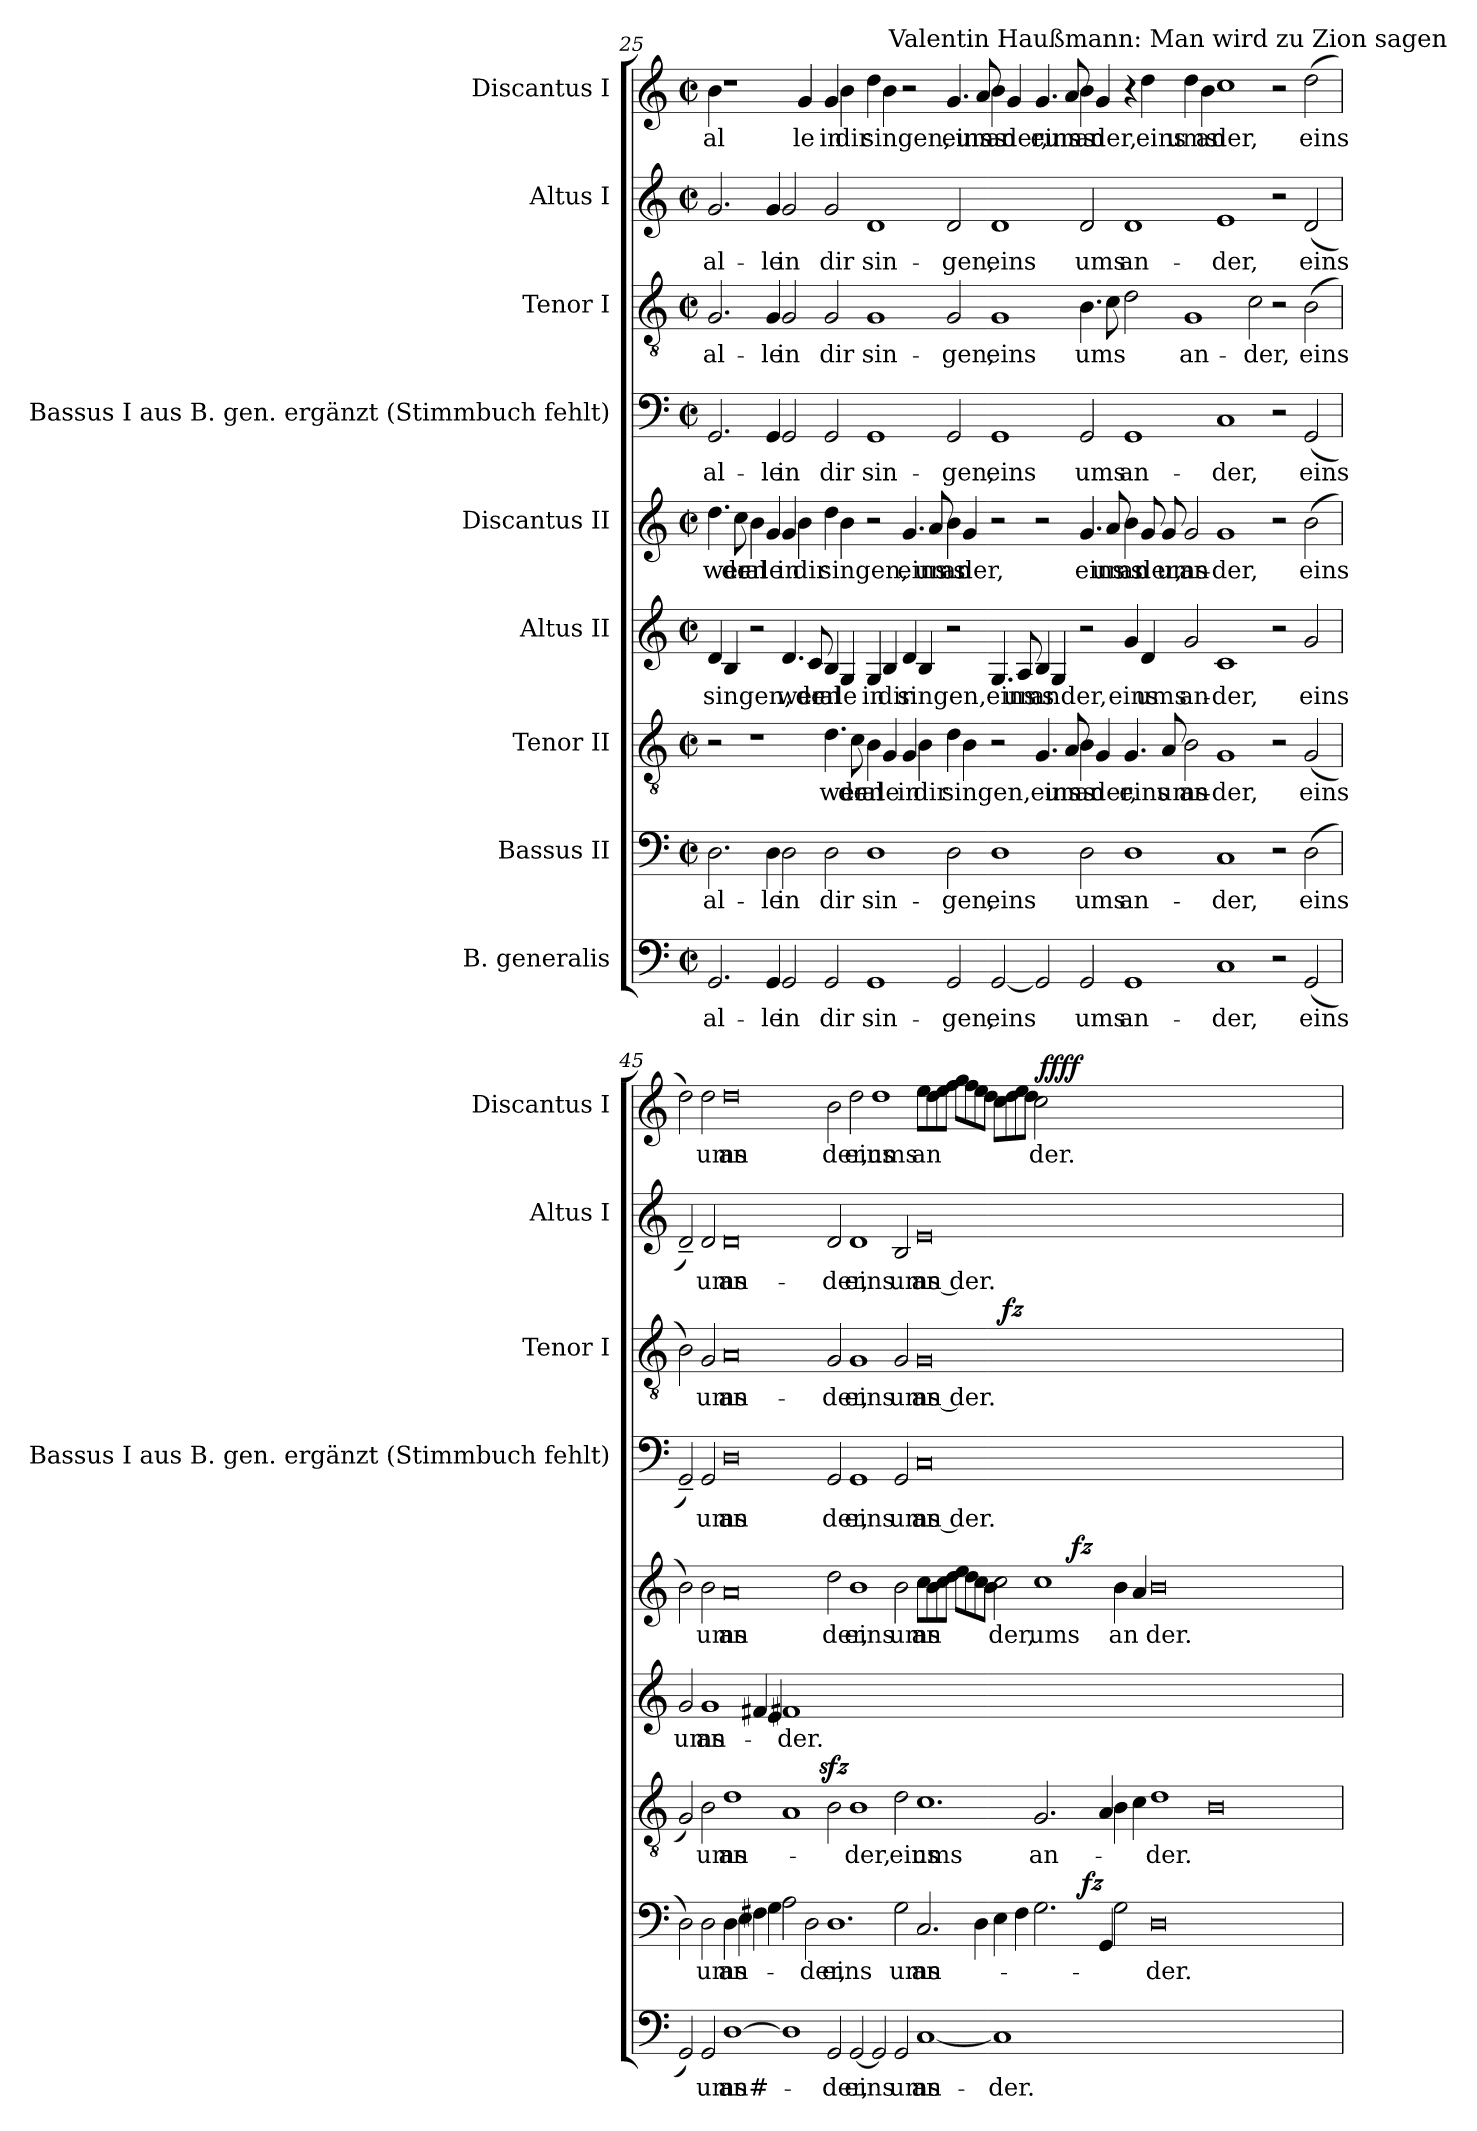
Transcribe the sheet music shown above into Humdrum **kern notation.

**kern	**text	**kern	**text	**dynam	**kern	**text	**kern	**text	**kern	**text	**dynam	**kern	**text	**kern	**text	**dynam	**kern	**text	**kern	**text	**dynam
*part9	*part9	*part8	*part8	*part8	*part7	*part7	*part6	*part6	*part5	*part5	*part5	*part4	*part4	*part3	*part3	*part3	*part2	*part2	*part1	*part1	*part1
*staff9	*staff9	*staff8	*staff8	*staff8	*staff7	*staff7	*staff6	*staff6	*staff5	*staff5	*staff5	*staff4	*staff4	*staff3	*staff3	*staff3	*staff2	*staff2	*staff1	*staff1	*staff1
*I"B. generalis	*	*I"Bassus II	*	*	*I"Tenor II	*	*I"Altus II	*	*I"Discantus II	*	*	*I"Bassus I aus B. gen. ergänzt  (Stimmbuch fehlt)	*	*I"Tenor I	*	*	*I"Altus I	*	*I"Discantus I	*	*
*	*	*	*	*	*	*	*	*	*	*	*	*I'Bassus I aus B. gen. ergänzt  (Stimmbuch fehlt)	*	*I'Tenor I	*	*	*I'Altus I	*	*I'Discantus I	*	*
!!LO:PB:g=z
*clefF4	*	*clefF4	*	*	*clefGv2	*	*clefG2	*	*clefG2	*	*	*clefF4	*	*clefGv2	*	*	*clefG2	*	*clefG2	*	*
*M2/2	*	*M2/2	*	*	*M2/2	*	*M2/2	*	*M2/2	*	*	*M2/2	*	*M2/2	*	*	*M2/2	*	*M2/2	*	*
*met(c|)	*	*met(c|)	*	*	*met(c|)	*	*met(c|)	*	*met(c|)	*	*	*met(c|)	*	*met(c|)	*	*	*met(c|)	*	*met(c|)	*	*
=25	=25	=25	=25	=25	=25	=25	=25	=25	=25	=25	=25	=25	=25	=25	=25	=25	=25	=25	=25	=25	=25
!	!LO:LY:b:cj	!	!LO:LY:b:cj	!	!	!	!	!LO:LY:b	!	!LO:LY:b:cj	!	!	!LO:LY:b:cj	!	!LO:LY:b:cj	!	!	!LO:LY:b:cj	!	!LO:LY:b:cj	!
*	*	*	*	*	*	*	*	*	*	*	*	*	*	*	*	*	*	*	*^	*	*
2.GG/	al-	2.D\	al-	.	2r	.	4d/	singen,	4.dd\	wer-	.	2.GG/	al-	2.G/	al-	.	2.g/	al-	4b\	1ryy	al	.
.	.	.	.	.	.	.	4B/	.	.	.	.	.	.	.	.	.	.	.	1r	.	.	.
!	!	!	!	!	!	!	!	!	!	!LO:LY:b:cj	!	!	!	!	!	!	!	!	!	!	!	!
.	.	.	.	.	.	.	.	.	8cc\	-den	.	.	.	.	.	.	.	.	.	.	.	.
!	!	!	!	!	!	!	!	!	!	!LO:LY:b:cj	!	!	!	!	!	!	!	!	!	!	!	!
.	.	.	.	.	1r	.	2r	.	4b\	al-	.	.	.	.	.	.	.	.	.	.	.	.
!	!LO:LY:b:cj	!	!LO:LY:b:cj	!	!	!	!	!	!	!LO:LY:b:cj	!	!	!LO:LY:b:cj	!	!LO:LY:b:cj	!	!	!LO:LY:b:cj	!	!	!	!
4GG/	-le	4D\	-le	.	.	.	.	.	4g/	-le	.	4GG/	-le	4G/	-le	.	4g/	-le	.	.	.	.
!	!LO:LY:b:cj	!	!LO:LY:b:cj	!	!	!	!	!LO:LY:b:cj	!	!LO:LY:b:cj	!	!	!LO:LY:b:cj	!	!LO:LY:b:cj	!	!	!LO:LY:b:cj	!	!	!	!
2GG/	in	2D\	in	.	.	.	4.d/	wer-	4g/	in	.	2GG/	in	2G/	in	.	2g/	in	.	1ryy	.	.
!	!	!	!	!	!	!	!	!	!	!LO:LY:b:cj	!	!	!	!	!	!	!	!	!	!	!LO:LY:b:cj	!
.	.	.	.	.	.	.	.	.	4b\	dir	.	.	.	.	.	.	.	.	4g/	.	le	.
!	!	!	!	!	!	!	!	!LO:LY:b:cj	!	!	!	!	!	!	!	!	!	!	!	!	!	!
.	.	.	.	.	.	.	8c/	-den	.	.	.	.	.	.	.	.	.	.	.	.	.	.
!	!LO:LY:b:cj	!	!LO:LY:b:cj	!	!	!LO:LY:b:cj	!	!LO:LY:b:cj	!	!LO:LY:b	!	!	!LO:LY:b:cj	!	!LO:LY:b:cj	!	!	!LO:LY:b:cj	!	!	!LO:LY:b:cj	!
2GG/	dir	2D\	dir	.	4.d\	wer-	4B/	al-	4dd\	singen,	.	2GG/	dir	2G/	dir	.	2g/	dir	4g/	.	in	.
!	!	!	!	!	!	!	!	!LO:LY:b:cj	!	!	!	!	!	!	!	!	!	!	!	!	!LO:LY:b:cj	!
.	.	.	.	.	.	.	4G/	-le	4b\	.	.	.	.	.	.	.	.	.	4b\	.	dir	.
!	!	!	!	!	!	!LO:LY:b:cj	!	!	!	!	!	!	!	!	!	!	!	!	!	!	!	!
.	.	.	.	.	8c\	-den	.	.	.	.	.	.	.	.	.	.	.	.	.	.	.	.
!	!LO:LY:b:cj	!	!LO:LY:b:cj	!	!	!LO:LY:b:cj	!	!LO:LY:b:cj	!	!	!	!	!LO:LY:b:cj	!	!LO:LY:b:cj	!	!	!LO:LY:b:cj	!	!	!LO:LY:b	!
1GG	sin-	1D	sin-	.	4B\	al-	4G/	in	2r	.	.	1GG	sin-	1G	sin-	.	1d	sin-	4dd\	4ryy	singen,	.
!	!	!	!	!	!	!LO:LY:b:cj	!	!LO:LY:b:cj	!	!	!	!	!	!	!	!	!	!	!	!	!	!
.	.	.	.	.	4G/	-le	4B/	dir	.	.	.	.	.	.	.	.	.	.	4b\	32.ryy	.	.
!	!	!	!	!	!	!	!	!	!	!	!	!	!	!	!	!	!	!	!	!LO:TX:a:t=Valentin Haußmann&colon; Man wird zu Zion sagen	!	!
.	.	.	.	.	.	.	.	.	.	.	.	.	.	.	.	.	.	.	.	1ryy	.	.
!	!	!	!	!	!	!LO:LY:b:cj	!	!LO:LY:b	!	!LO:LY:b:cj	!	!	!	!	!	!	!	!	!	!	!	!
.	.	.	.	.	4G/	in	4d/	singen,	4.g/	eins	.	.	.	.	.	.	.	.	2r	.	.	.
!	!	!	!	!	!	!LO:LY:b:cj	!	!	!	!	!	!	!	!	!	!	!	!	!	!	!	!
.	.	.	.	.	4B\	dir	4B/	.	.	.	.	.	.	.	.	.	.	.	.	.	.	.
!	!	!	!	!	!	!	!	!	!	!LO:LY:b:cj	!	!	!	!	!	!	!	!	!	!	!	!
.	.	.	.	.	.	.	.	.	8a/	ums	.	.	.	.	.	.	.	.	.	.	.	.
!	!LO:LY:b:cj	!	!LO:LY:b:cj	!	!	!LO:LY:b	!	!	!	!LO:LY:b:cj	!	!	!LO:LY:b:cj	!	!LO:LY:b:cj	!	!	!LO:LY:b:cj	!	!	!LO:LY:b:cj	!
2GG/	-gen,	2D\	-gen,	.	4d\	singen,	2r	.	4b\	an	.	2GG/	-gen,	2G/	-gen,	.	2d/	-gen,	4.g/	.	eins	.
!	!	!	!	!	!	!	!	!	!	!LO:LY:b:cj	!	!	!	!	!	!	!	!	!	!	!	!
.	.	.	.	.	4B\	.	.	.	4g/	der,	.	.	.	.	.	.	.	.	.	.	.	.
.	.	.	.	.	.	.	.	.	.	.	.	.	.	.	.	.	.	.	.	1ryy	.	.
!	!	!	!	!	!	!	!	!	!	!	!	!	!	!	!	!	!	!	!	!	!LO:LY:b:cj	!
.	.	.	.	.	.	.	.	.	.	.	.	.	.	.	.	.	.	.	8a/	.	ums	.
!	!LO:LY:b:cj	!	!LO:LY:b:cj	!	!	!	!	!LO:LY:b:cj	!	!	!	!	!LO:LY:b:cj	!	!LO:LY:b:cj	!	!	!LO:LY:b:cj	!	!	!LO:LY:b:cj	!
[<2GG/	eins	1D	eins	.	2r	.	4.G/	eins	2r	.	.	1GG	eins	1G	eins	.	1d	eins	4b\	.	an	.
!	!	!	!	!	!	!	!	!	!	!	!	!	!	!	!	!	!	!	!	!	!LO:LY:b:cj	!
.	.	.	.	.	.	.	.	.	.	.	.	.	.	.	.	.	.	.	4g/	.	der,	.
!	!	!	!	!	!	!	!	!LO:LY:b:cj	!	!	!	!	!	!	!	!	!	!	!	!	!	!
.	.	.	.	.	.	.	8A/	ums	.	.	.	.	.	.	.	.	.	.	.	.	.	.
!	!	!	!	!	!	!LO:LY:b:cj	!	!LO:LY:b	!	!	!	!	!	!	!	!	!	!	!	!	!LO:LY:b:cj	!
2GG/]	.	.	.	.	4.G/	eins	4B/	ander,	2r	.	.	.	.	.	.	.	.	.	4.g/	.	eins	.
.	.	.	.	.	.	.	4G/	.	.	.	.	.	.	.	.	.	.	.	.	.	.	.
.	.	.	.	.	.	.	.	.	.	.	.	.	.	.	.	.	.	.	.	1ryy	.	.
!	!	!	!	!	!	!LO:LY:b:cj	!	!	!	!	!	!	!	!	!	!	!	!	!	!	!LO:LY:b:cj	!
.	.	.	.	.	8A/	ums	.	.	.	.	.	.	.	.	.	.	.	.	8a/	.	ums	.
!	!LO:LY:b:cj	!	!LO:LY:b:cj	!	!	!LO:LY:b:cj	!	!	!	!LO:LY:b:cj	!	!	!LO:LY:b:cj	!	!LO:LY:b:cj	!	!	!LO:LY:b:cj	!	!	!LO:LY:b:cj	!
2GG/	ums	2D\	ums	.	4B\	an	2r	.	4.g/	eins	.	2GG/	ums	4.B\	ums	.	2d/	ums	4b\	.	an	.
!	!	!	!	!	!	!LO:LY:b:cj	!	!	!	!	!	!	!	!	!	!	!	!	!	!	!LO:LY:b:cj	!
.	.	.	.	.	4G/	der,	.	.	.	.	.	.	.	.	.	.	.	.	4g/	.	der,	.
!	!	!	!	!	!	!	!	!	!	!LO:LY:b:cj	!	!	!	!	!	!	!	!	!	!	!	!
.	.	.	.	.	.	.	.	.	8a/	ums	.	.	.	8c\	.	.	.	.	.	.	.	.
!	!LO:LY:b:cj	!	!LO:LY:b:cj	!	!	!LO:LY:b:cj	!	!LO:LY:b:cj	!	!LO:LY:b:cj	!	!	!LO:LY:b:cj	!	!	!	!	!LO:LY:b:cj	!	!	!	!
1GG	an-	1D	an-	.	4.G/	eins	4g/	eins	4b\	an-	.	1GG	an-	2d\	.	.	1d	an-	4r	.	.	.
!	!	!	!	!	!	!	!	!LO:LY:b:cj	!	!LO:LY:b:cj	!	!	!	!	!	!	!	!	!	!	!LO:LY:b:cj	!
.	.	.	.	.	.	.	4d/	ums	8g/	-der,	.	.	.	.	.	.	.	.	4dd\	.	eins	.
.	.	.	.	.	.	.	.	.	.	.	.	.	.	.	.	.	.	.	.	1ryy	.	.
!	!	!	!	!	!	!LO:LY:b:cj	!	!	!	!LO:LY:b:cj	!	!	!	!	!	!	!	!	!	!	!	!
.	.	.	.	.	8A/	ums	.	.	8g/	ums	.	.	.	.	.	.	.	.	.	.	.	.
!	!	!	!	!	!	!LO:LY:b:cj	!	!LO:LY:b:cj	!	!LO:LY:b:cj	!	!	!	!	!LO:LY:b:cj	!	!	!	!	!	!LO:LY:b:cj	!
.	.	.	.	.	2B\	an-	2g/	an-	2g/	an-	.	.	.	1G	an-	.	.	.	4dd\	.	ums	.
!	!	!	!	!	!	!	!	!	!	!	!	!	!	!	!	!	!	!	!	!	!LO:LY:b:cj	!
.	.	.	.	.	.	.	.	.	.	.	.	.	.	.	.	.	.	.	4b\	.	an	.
!	!LO:LY:b:cj	!	!LO:LY:b:cj	!	!	!LO:LY:b:cj	!	!LO:LY:b:cj	!	!LO:LY:b:cj	!	!	!LO:LY:b:cj	!	!	!	!	!LO:LY:b:cj	!	!	!LO:LY:b:cj	!
1C	-der,	1C	-der,	.	1G	-der,	1c	-der,	1g	-der,	.	1C	-der,	.	.	.	1e	-der,	1cc	.	der,	.
.	.	.	.	.	.	.	.	.	.	.	.	.	.	.	.	.	.	.	.	1ryy	.	.
!	!	!	!	!	!	!	!	!	!	!	!	!	!	!	!LO:LY:b:cj	!	!	!	!	!	!	!
.	.	.	.	.	.	.	.	.	.	.	.	.	.	2c\	-der,	.	.	.	.	.	.	.
2r	.	2r	.	.	2r	.	2r	.	2r	.	.	2r	.	2r	.	.	2r	.	2r	.	.	.
.	.	.	.	.	.	.	.	.	.	.	.	.	.	.	.	.	.	.	.	2ryy	.	.
!	!LO:LY:b:cj	!	!LO:LY:b:cj	!	!	!LO:LY:b:cj	!	!LO:LY:b:cj	!	!LO:LY:b:cj	!	!	!LO:LY:b:cj	!	!LO:LY:b:cj	!	!	!LO:LY:b:cj	!	!	!LO:LY:b:cj	!
(>2GG/	eins	(>2D\	eins	.	(>2G/	eins	2g/	eins	(>2b\	eins	.	(>2GG/	eins	(>2B\	eins	.	(>2d/	eins	(>2dd\	.	eins	.
.	.	.	.	.	.	.	.	.	.	.	.	.	.	.	.	.	.	.	.	8ryy	.	.
.	.	.	.	.	.	.	.	.	.	.	.	.	.	.	.	.	.	.	.	16ryy	.	.
.	.	.	.	.	.	.	.	.	.	.	.	.	.	.	.	.	.	.	.	64ryy	.	.
!!LO:LB:g=z	!!
=45	=45	=45	=45	=45	=45	=45	=45	=45	=45	=45	=45	=45	=45	=45	=45	=45	=45	=45	=45	=45	=45	=45
!	!	!	!	!	!	!	!	!LO:LY:b:cj	!	!	!	!	!	!	!	!	!	!	!	!	!	!
*	*	*^	*	*	*	*	*	*	*^	*	*	*	*	*^	*	*	*	*	*	*	*	*
2GG/)	.	2D\)	1ryy	.	.	2G/)	.	2g/	ums	2b\)	1ryy	.	.	2GG~</)	.	2B\)	1ryy	.	.	2d~</)	.	2dd\)	1ryy	.	.
!	!LO:LY:b:cj	!	!	!LO:LY:b:cj	!	!	!LO:LY:b:cj	!	!LO:LY:b:cj	!	!	!LO:LY:b:cj	!	!	!LO:LY:b:cj	!	!	!LO:LY:b:cj	!	!	!LO:LY:b:cj	!	!	!LO:LY:b:cj	!
2GG/	ums	2D\	.	ums	.	2B\	ums	1g	an-	2b\	.	ums	.	2GG/	ums	2G/	.	ums	.	2d/	ums	2dd\	.	ums	.
!	!LO:LY:b:rj	!	!	!LO:LY:b:cj	!	!	!LO:LY:b:cj	!	!	!	!	!LO:LY:b:cj	!	!	!LO:LY:b:cj	!	!	!LO:LY:b:cj	!	!	!LO:LY:b:cj	!	!	!LO:LY:b:cj	!
[>1D	an#-	4D\	1ryy	an-	.	1d	an-	.	.	0a	1ryy	an	.	0D	an	0A	1ryy	an-	.	0d	an-	0dd	1ryy	an	.
.	.	4E\	.	.	.	.	.	.	.	.	.	.	.	.	.	.	.	.	.	.	.	.	.	.	.
.	.	4F#\	.	.	.	.	.	4f#X/	.	.	.	.	.	.	.	.	.	.	.	.	.	.	.	.	.
.	.	4G\	.	.	.	.	.	4e/	.	.	.	.	.	.	.	.	.	.	.	.	.	.	.	.	.
!	!	!	!	!	!	!	!	!	!LO:LY:b	!	!	!	!	!	!	!	!	!	!	!	!	!	!	!	!
1D]	.	2A\	1ryy	.	.	1A	.	1f#X	-der.	.	1ryy	.	.	.	.	.	1ryy	.	.	.	.	.	1ryy	.	.
!	!	!	!	!LO:LY:b:cj	!	!	!	!	!	!	!	!	!	!	!	!	!	!	!	!	!	!	!	!	!
.	.	2D\	.	-der,	.	.	.	.	.	.	.	.	.	.	.	.	.	.	.	.	.	.	.	.	.
!	!LO:LY:b:cj	!	!	!LO:LY:b:cj	!	!	!	!	!	!	!	!LO:LY:b:cj	!	!	!LO:LY:b:cj	!	!	!LO:LY:b:cj	!	!	!LO:LY:b:cj	!	!	!LO:LY:b:cj	!
2GG/	-der,	1.D	1ryy	eins	.	2Bzz>\	.	000ryy	.	2dd\	1ryy	der,	.	2GG/	der,	2G/	1ryy	-der,	.	2d/	-der,	2b\	1ryy	der,	.
!	!LO:LY:b:cj	!	!	!	!	!	!LO:LY:b:cj	!	!	!	!	!LO:LY:b:cj	!	!	!LO:LY:b:cj	!	!	!LO:LY:b:cj	!	!	!LO:LY:b:cj	!	!	!LO:LY:b:cj	!
[<2GG/	eins	.	.	.	.	1B	-der,	.	.	1b	.	eins	.	1GG	eins	1G	.	eins	.	1d	eins	2dd\	.	eins	.
!	!	!	!	!	!	!	!	!	!	!	!	!	!	!	!	!	!	!	!	!	!	!	!	!LO:LY:b:cj	!
2GG/]	.	.	1ryy	.	.	.	.	.	.	.	1ryy	.	.	.	.	.	1ryy	.	.	.	.	1dd	1ryy	ums	.
!	!LO:LY:b:cj	!	!	!LO:LY:b:cj	!	!	!LO:LY:b:cj	!	!	!	!	!LO:LY:b:cj	!	!	!LO:LY:b:cj	!	!	!LO:LY:b:cj	!	!	!LO:LY:b:cj	!	!	!	!
2GG/	ums	2G\	.	ums	.	2d\	eins	.	.	2b\	.	ums	.	2GG/	ums	2G/	.	ums	.	2B/	ums	.	.	.	.
!	!LO:LY:b:cj	!	!	!LO:LY:b:cj	!	!	!LO:LY:b:cj	!	!	!	!	!LO:LY:b:cj	!	!	!LO:LY:b:cj	!	!	!LO:LY:b:cj	!	!	!LO:LY:b:cj	!	!	!LO:LY:b:cj	!
[<1C	an-	2.C/	1ryy	an-	.	1.c	ums	.	.	8cc\L	1ryy	an	.	0C	an der.	0G	1ryy	an der.-	.	0e	an der.-	8ee\L	1ryy	an	.
.	.	.	.	.	.	.	.	.	.	8b\	.	.	.	.	.	.	.	.	.	.	.	8dd\	.	.	.
.	.	.	.	.	.	.	.	.	.	8cc\	.	.	.	.	.	.	.	.	.	.	.	8ee\	.	.	.
.	.	.	.	.	.	.	.	.	.	8dd\J	.	.	.	.	.	.	.	.	.	.	.	8ff\J	.	.	.
.	.	.	.	.	.	.	.	.	.	8ee\L	.	.	.	.	.	.	.	.	.	.	.	8gg\L	.	.	.
.	.	.	.	.	.	.	.	.	.	8dd\	.	.	.	.	.	.	.	.	.	.	.	8ff\	.	.	.
.	.	4D\	.	.	.	.	.	.	.	8cc\	.	.	.	.	.	.	.	.	.	.	.	8ee\	.	.	.
.	.	.	.	.	.	.	.	.	.	8b\J	.	.	.	.	.	.	.	.	.	.	.	8dd\J	.	.	.
!	!LO:LY:b	!	!	!	!	!	!	!	!	!	!	!LO:LY:b:cj	!	!	!	!	!	!	!	!	!	!	!	!	!
1C]	-der.	4E\	1ryy	.	.	.	.	.	.	2cc\	2ryy	der,	.	.	.	.	16..ryy	.	.	.	.	8cc\L	2ryy	.	.
!	!	!	!	!	!	!	!	!	!	!	!	!	!	!	!	!	!	!	!LO:DY:b	!	!	!	!	!	!
.	.	.	.	.	.	.	.	.	.	.	.	.	.	.	.	.	1ryy	.	fz	.	.	.	.	.	.
.	.	.	.	.	.	.	.	.	.	.	.	.	.	.	.	.	.	.	.	.	.	8dd\	.	.	.
.	.	4F#\	.	.	.	.	.	.	.	.	.	.	.	.	.	.	.	.	.	.	.	8ee\	.	.	.
.	.	.	.	.	.	.	.	.	.	.	.	.	.	.	.	.	.	.	.	.	.	8dd\J	.	.	.
!	!	!	!	!	!	!	!LO:LY:b:cj	!	!	!	!	!LO:LY:b:cj	!	!	!	!	!	!	!	!	!	!	!	!LO:LY:b	!
.	.	2.G\	.	.	.	2.G/	an-	.	.	1cc	4ryy	ums	.	.	.	.	.	.	.	.	.	2cc\	16ryy	der.	.
!	!	!	!	!	!	!	!	!	!	!	!	!	!	!	!	!	!	!	!	!	!	!	!	!	!LO:DY:b
.	.	.	.	.	.	.	.	.	.	.	.	.	.	.	.	.	.	.	.	.	.	.	1ryy	.	ffff
.	.	.	.	.	.	.	.	.	.	.	8ryy	.	.	.	.	.	.	.	.	.	.	.	.	.	.
.	.	.	.	.	.	.	.	.	.	.	16ryy	.	.	.	.	.	.	.	.	.	.	.	.	.	.
.	.	.	.	.	.	.	.	.	.	.	64ryy	.	.	.	.	.	.	.	.	.	.	.	.	.	.
!	!	!	!	!	!	!	!	!	!	!	!	!	!LO:DY:a	!	!	!	!	!	!	!	!	!	!	!	!
.	.	.	.	.	.	.	.	.	.	.	1ryy	.	fz	.	.	.	.	.	.	.	.	.	.	.	.
00ryy	.	.	32.ryy	.	.	.	.	.	.	.	.	.	.	00ryy	.	00ryy	.	.	.	00ryy	.	00ryy	.	.	.
!	!	!	!	!	!LO:DY:b	!	!	!	!	!	!	!	!	!	!	!	!	!	!	!	!	!	!	!	!
.	.	.	1ryy	.	fz	.	.	.	.	.	.	.	.	.	.	.	.	.	.	.	.	.	.	.	.
.	.	.	.	.	.	.	.	.	.	.	.	.	.	.	.	.	1ryy	.	.	.	.	.	.	.	.
.	.	4GG/	.	.	.	4A/	.	.	.	.	.	.	.	.	.	.	.	.	.	.	.	.	.	.	.
!	!	!	!	!	!	!	!	!	!	!	!	!LO:LY:b:cj	!	!	!	!	!	!	!	!	!	!	!	!	!
.	.	2G\	.	.	.	4B\	.	.	.	4b\	.	an	.	.	.	.	.	.	.	.	.	.	.	.	.
.	.	.	.	.	.	.	.	.	.	.	.	.	.	.	.	.	.	.	.	.	.	.	1ryy	.	.
.	.	.	.	.	.	4c\	.	.	.	4a/	.	.	.	.	.	.	.	.	.	.	.	.	.	.	.
.	.	.	.	.	.	.	.	.	.	.	1ryy	.	.	.	.	.	.	.	.	.	.	.	.	.	.
!	!	!	!	!LO:LY:b:cj	!	!	!LO:LY:b:cj	!	!	!	!	!LO:LY:b:cj	!	!	!	!	!	!	!	!	!	!	!	!	!
.	.	0D	.	-der.	.	1d	-der.	.	.	0b	.	der.	.	.	.	.	.	.	.	.	.	.	.	.	.
.	.	.	1ryy	.	.	.	.	.	.	.	.	.	.	.	.	.	.	.	.	.	.	.	.	.	.
.	.	.	.	.	.	.	.	.	.	.	.	.	.	.	.	.	1ryy	.	.	.	.	.	.	.	.
.	.	.	.	.	.	.	.	.	.	.	.	.	.	.	.	.	.	.	.	.	.	.	1ryy	.	.
.	.	.	.	.	.	.	.	.	.	.	1ryy	.	.	.	.	.	.	.	.	.	.	.	.	.	.
.	.	.	.	.	.	0B	.	.	.	.	.	.	.	.	.	.	.	.	.	.	.	.	.	.	.
.	.	.	1ryy	.	.	.	.	.	.	.	.	.	.	.	.	.	.	.	.	.	.	.	.	.	.
.	.	.	.	.	.	.	.	.	.	.	.	.	.	.	.	.	1ryy	.	.	.	.	.	.	.	.
.	.	.	.	.	.	.	.	.	.	.	.	.	.	.	.	.	.	.	.	.	.	.	1ryy	.	.
.	.	.	.	.	.	.	.	.	.	.	1ryy	.	.	.	.	.	.	.	.	.	.	.	.	.	.
.	.	1ryy	.	.	.	.	.	.	.	1ryy	.	.	.	.	.	.	.	.	.	.	.	.	.	.	.
.	.	.	2ryy	.	.	.	.	.	.	.	.	.	.	.	.	.	.	.	.	.	.	.	.	.	.
.	.	.	.	.	.	.	.	.	.	.	.	.	.	.	.	.	2ryy	.	.	.	.	.	.	.	.
.	.	.	4ryy	.	.	.	.	.	.	.	.	.	.	.	.	.	.	.	.	.	.	.	.	.	.
.	.	.	.	.	.	.	.	.	.	.	.	.	.	.	.	.	.	.	.	.	.	.	4..ryy	.	.
.	.	.	.	.	.	.	.	.	.	.	.	.	.	.	.	.	4ryy	.	.	.	.	.	.	.	.
.	.	.	8ryy	.	.	.	.	.	.	.	.	.	.	.	.	.	.	.	.	.	.	.	.	.	.
.	.	.	.	.	.	.	.	.	.	.	.	.	.	.	.	.	8ryy	.	.	.	.	.	.	.	.
.	.	.	16ryy	.	.	.	.	.	.	.	.	.	.	.	.	.	.	.	.	.	.	.	.	.	.
.	.	.	.	.	.	.	.	.	.	.	32.ryy	.	.	.	.	.	.	.	.	.	.	.	.	.	.
.	.	.	64ryy	.	.	.	.	.	.	.	.	.	.	.	.	.	64ryy	.	.	.	.	.	.	.	.
*	*	*v	*v	*	*	*	*	*	*	*v	*v	*	*	*	*	*v	*v	*	*	*	*	*v	*v	*	*
=	=!	=	=!	=!	=	=!	=	=!	=	=!	=!	=	=!	=	=!	=!	=	=!	=!	=!	=!
*-	*-	*-	*-	*-	*-	*-	*-	*-	*-	*-	*-	*-	*-	*-	*-	*-	*-	*-	*-	*-	*-
